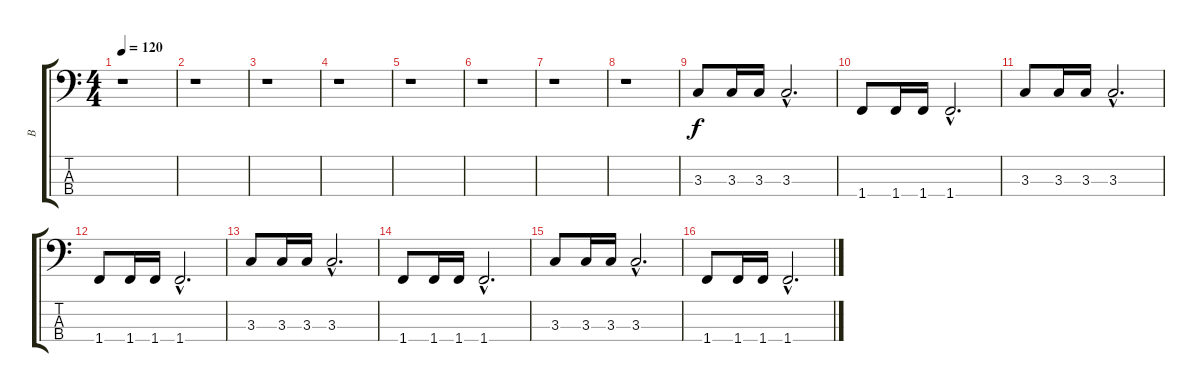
\track ("B" "B") {instrument electricbassfinger}
\staff {score tabs}
\tuning (G2 D2 A1 E1) {hide}
\ts (4 4)
\tempo 120
\clef f4
\ks c
r.1{dy f} |
r.1 |
r.1 |
r.1 |
r.1 |
r.1 |
r.1 |
r.1 |
3.3.8{instrument slapbass2} 3.3.16 3.3.16 3.3{hac}.2{d} |
1.4.8{instrument slapbass2} 1.4.16 1.4.16 1.4{hac}.2{d} |
3.3.8{instrument slapbass2} 3.3.16 3.3.16 3.3{hac}.2{d} |
1.4.8{instrument slapbass2} 1.4.16 1.4.16 1.4{hac}.2{d} |
3.3.8{instrument slapbass2} 3.3.16 3.3.16 3.3{hac}.2{d} |
1.4.8{instrument slapbass2} 1.4.16 1.4.16 1.4{hac}.2{d} |
3.3.8{instrument slapbass2} 3.3.16 3.3.16 3.3{hac}.2{d} |
1.4.8{instrument slapbass2} 1.4.16 1.4.16 1.4{hac}.2{d}
